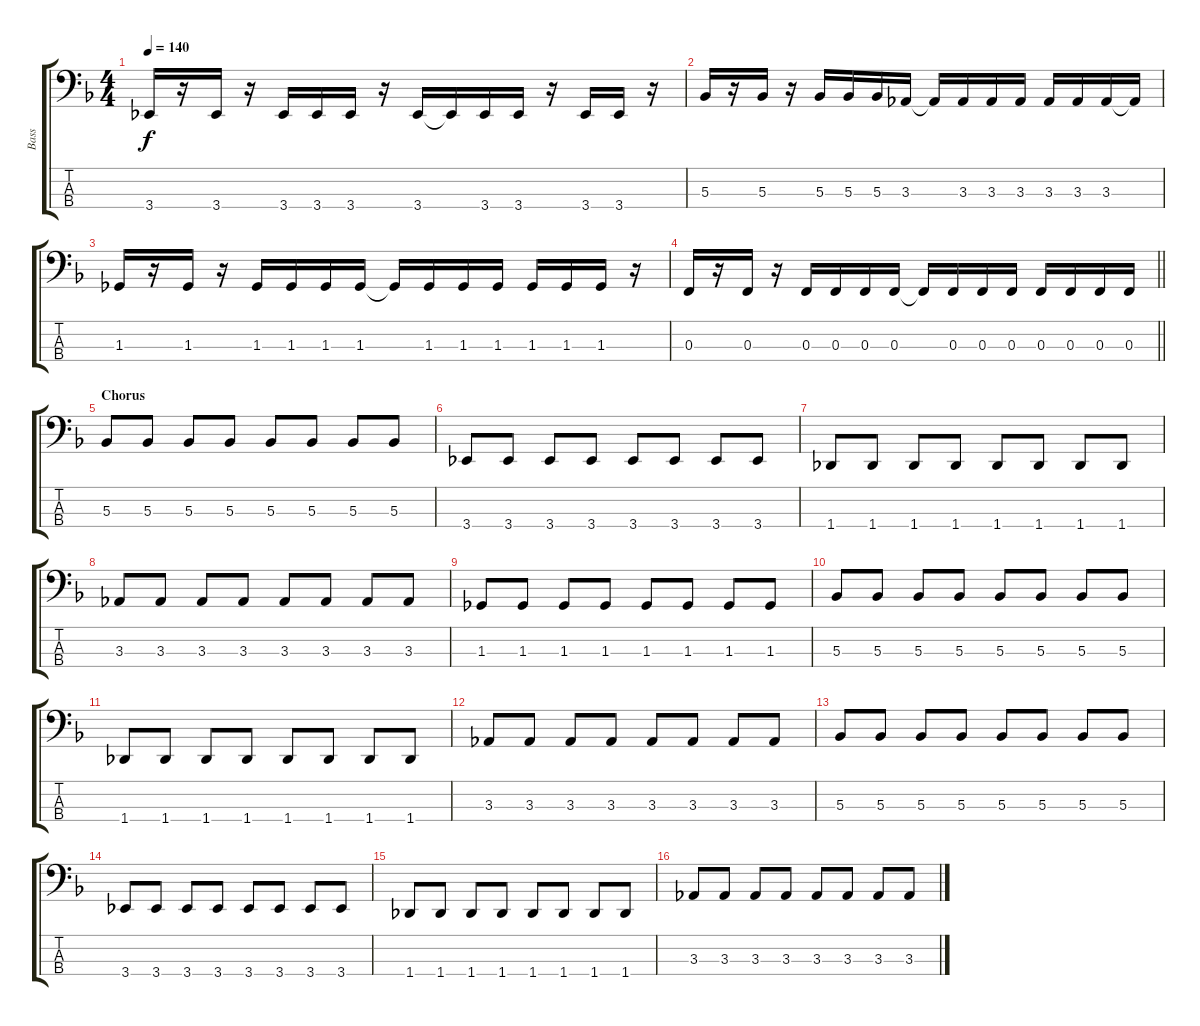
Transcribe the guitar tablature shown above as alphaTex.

\track ("Bass" "Bass") {instrument electricbasspick}
\staff {score tabs}
\tuning (Eb2 Bb1 F1 C1) {hide}
\ts (4 4)
\tempo 140
\clef f4
\ks dminor
3.4.16{dy f} r.16 3.4.16 r.16 3.4.16 3.4.16 3.4.16 r.16 3.4.16 3.4{t}.16 3.4.16 3.4.16 r.16 3.4.16 3.4.16 r.16 |
5.3.16 r.16 5.3.16 r.16 5.3.16 5.3.16 5.3.16 3.3.16 3.3{t}.16 3.3.16 3.3.16 3.3.16 3.3.16 3.3.16 3.3.16 3.3{t}.16 |
1.3.16 r.16 1.3.16 r.16 1.3.16 1.3.16 1.3.16 1.3.16 1.3{t}.16 1.3.16 1.3.16 1.3.16 1.3.16 1.3.16 1.3.16 r.16 |
\barLineRight lightlight
0.3.16 r.16 0.3.16 r.16 0.3.16 0.3.16 0.3.16 0.3.16 0.3{t}.16 0.3.16 0.3.16 0.3.16 0.3.16 0.3.16 0.3.16 0.3.16 |
\section ("" "Chorus")
5.3.8 5.3.8 5.3.8 5.3.8 5.3.8 5.3.8 5.3.8 5.3.8 |
3.4.8 3.4.8 3.4.8 3.4.8 3.4.8 3.4.8 3.4.8 3.4.8 |
1.4.8 1.4.8 1.4.8 1.4.8 1.4.8 1.4.8 1.4.8 1.4.8 |
3.3.8 3.3.8 3.3.8 3.3.8 3.3.8 3.3.8 3.3.8 3.3.8 |
1.3.8 1.3.8 1.3.8 1.3.8 1.3.8 1.3.8 1.3.8 1.3.8 |
5.3.8 5.3.8 5.3.8 5.3.8 5.3.8 5.3.8 5.3.8 5.3.8 |
1.4.8 1.4.8 1.4.8 1.4.8 1.4.8 1.4.8 1.4.8 1.4.8 |
3.3.8 3.3.8 3.3.8 3.3.8 3.3.8 3.3.8 3.3.8 3.3.8 |
5.3.8 5.3.8 5.3.8 5.3.8 5.3.8 5.3.8 5.3.8 5.3.8 |
3.4.8 3.4.8 3.4.8 3.4.8 3.4.8 3.4.8 3.4.8 3.4.8 |
1.4.8 1.4.8 1.4.8 1.4.8 1.4.8 1.4.8 1.4.8 1.4.8 |
3.3.8 3.3.8 3.3.8 3.3.8 3.3.8 3.3.8 3.3.8 3.3.8
